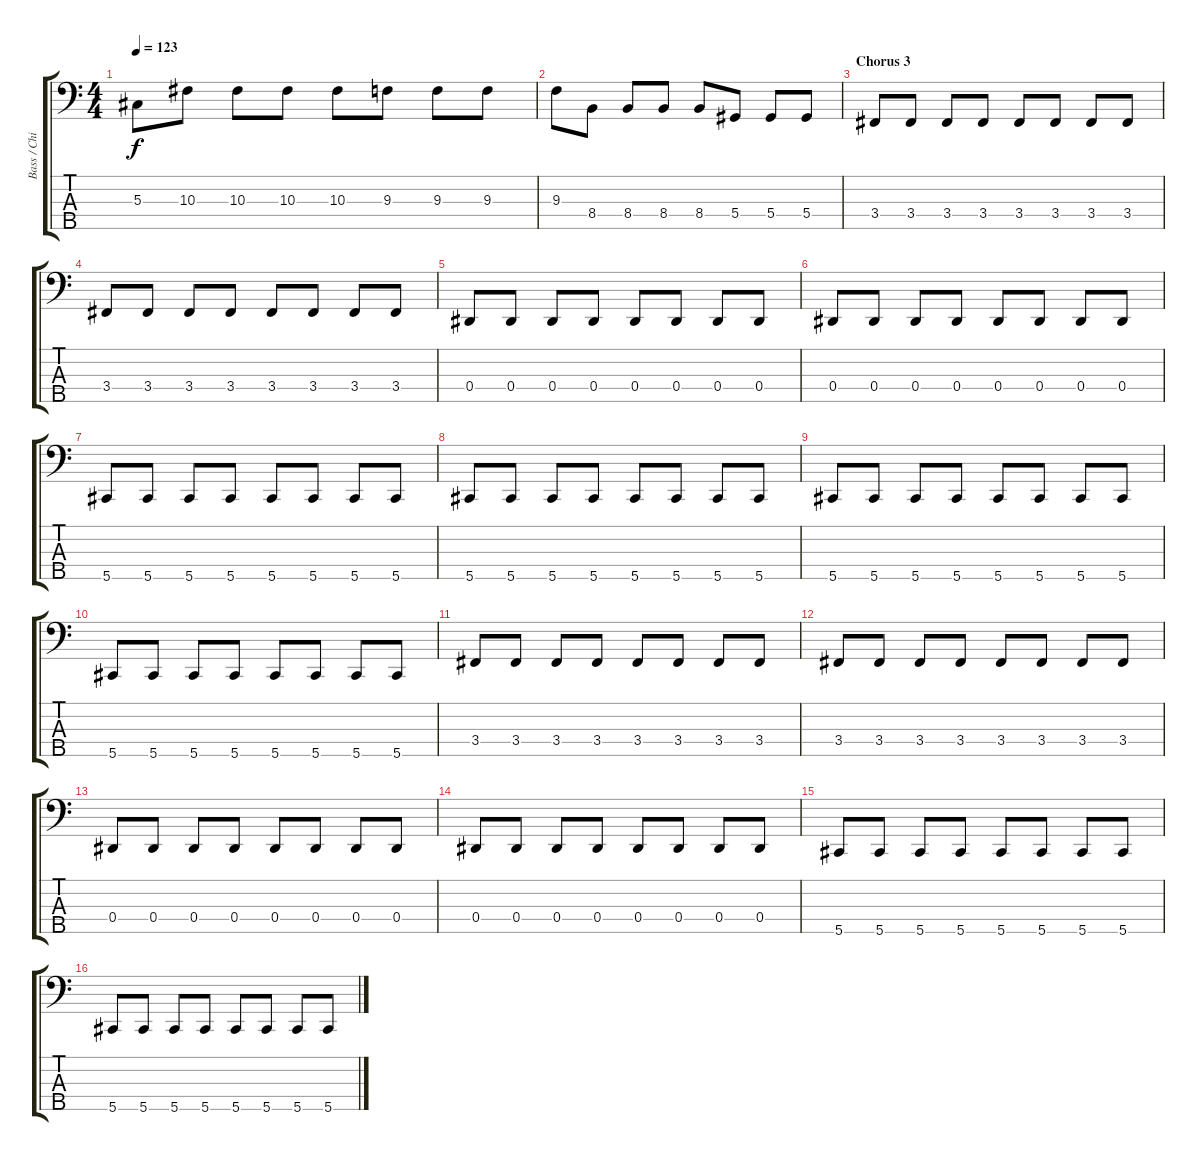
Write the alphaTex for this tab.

\track ("Bass / Chi Cheng" "Bass / Chi") {instrument electricbassfinger}
\staff {score tabs}
\tuning (Gb2 Db2 Ab1 Eb1 Ab0) {hide}
\ts (4 4)
\tempo 123
\clef f4
\ks c
5.3{t}.8{dy f} 10.3.8 10.3.8 10.3.8 10.3.8 9.3.8 9.3.8 9.3.8 |
9.3.8 8.4.8 8.4.8 8.4.8 8.4.8 5.4.8 5.4.8 5.4.8 |
\section ("" "Chorus 3")
3.4.8 3.4.8 3.4.8 3.4.8 3.4.8 3.4.8 3.4.8 3.4.8 |
3.4.8 3.4.8 3.4.8 3.4.8 3.4.8 3.4.8 3.4.8 3.4.8 |
0.4.8 0.4.8 0.4.8 0.4.8 0.4.8 0.4.8 0.4.8 0.4.8 |
0.4.8 0.4.8 0.4.8 0.4.8 0.4.8 0.4.8 0.4.8 0.4.8 |
5.5.8 5.5.8 5.5.8 5.5.8 5.5.8 5.5.8 5.5.8 5.5.8 |
5.5.8 5.5.8 5.5.8 5.5.8 5.5.8 5.5.8 5.5.8 5.5.8 |
5.5.8 5.5.8 5.5.8 5.5.8 5.5.8 5.5.8 5.5.8 5.5.8 |
5.5.8 5.5.8 5.5.8 5.5.8 5.5.8 5.5.8 5.5.8 5.5.8 |
3.4.8 3.4.8 3.4.8 3.4.8 3.4.8 3.4.8 3.4.8 3.4.8 |
3.4.8 3.4.8 3.4.8 3.4.8 3.4.8 3.4.8 3.4.8 3.4.8 |
0.4.8 0.4.8 0.4.8 0.4.8 0.4.8 0.4.8 0.4.8 0.4.8 |
0.4.8 0.4.8 0.4.8 0.4.8 0.4.8 0.4.8 0.4.8 0.4.8 |
5.5.8 5.5.8 5.5.8 5.5.8 5.5.8 5.5.8 5.5.8 5.5.8 |
5.5.8 5.5.8 5.5.8 5.5.8 5.5.8 5.5.8 5.5.8 5.5.8
